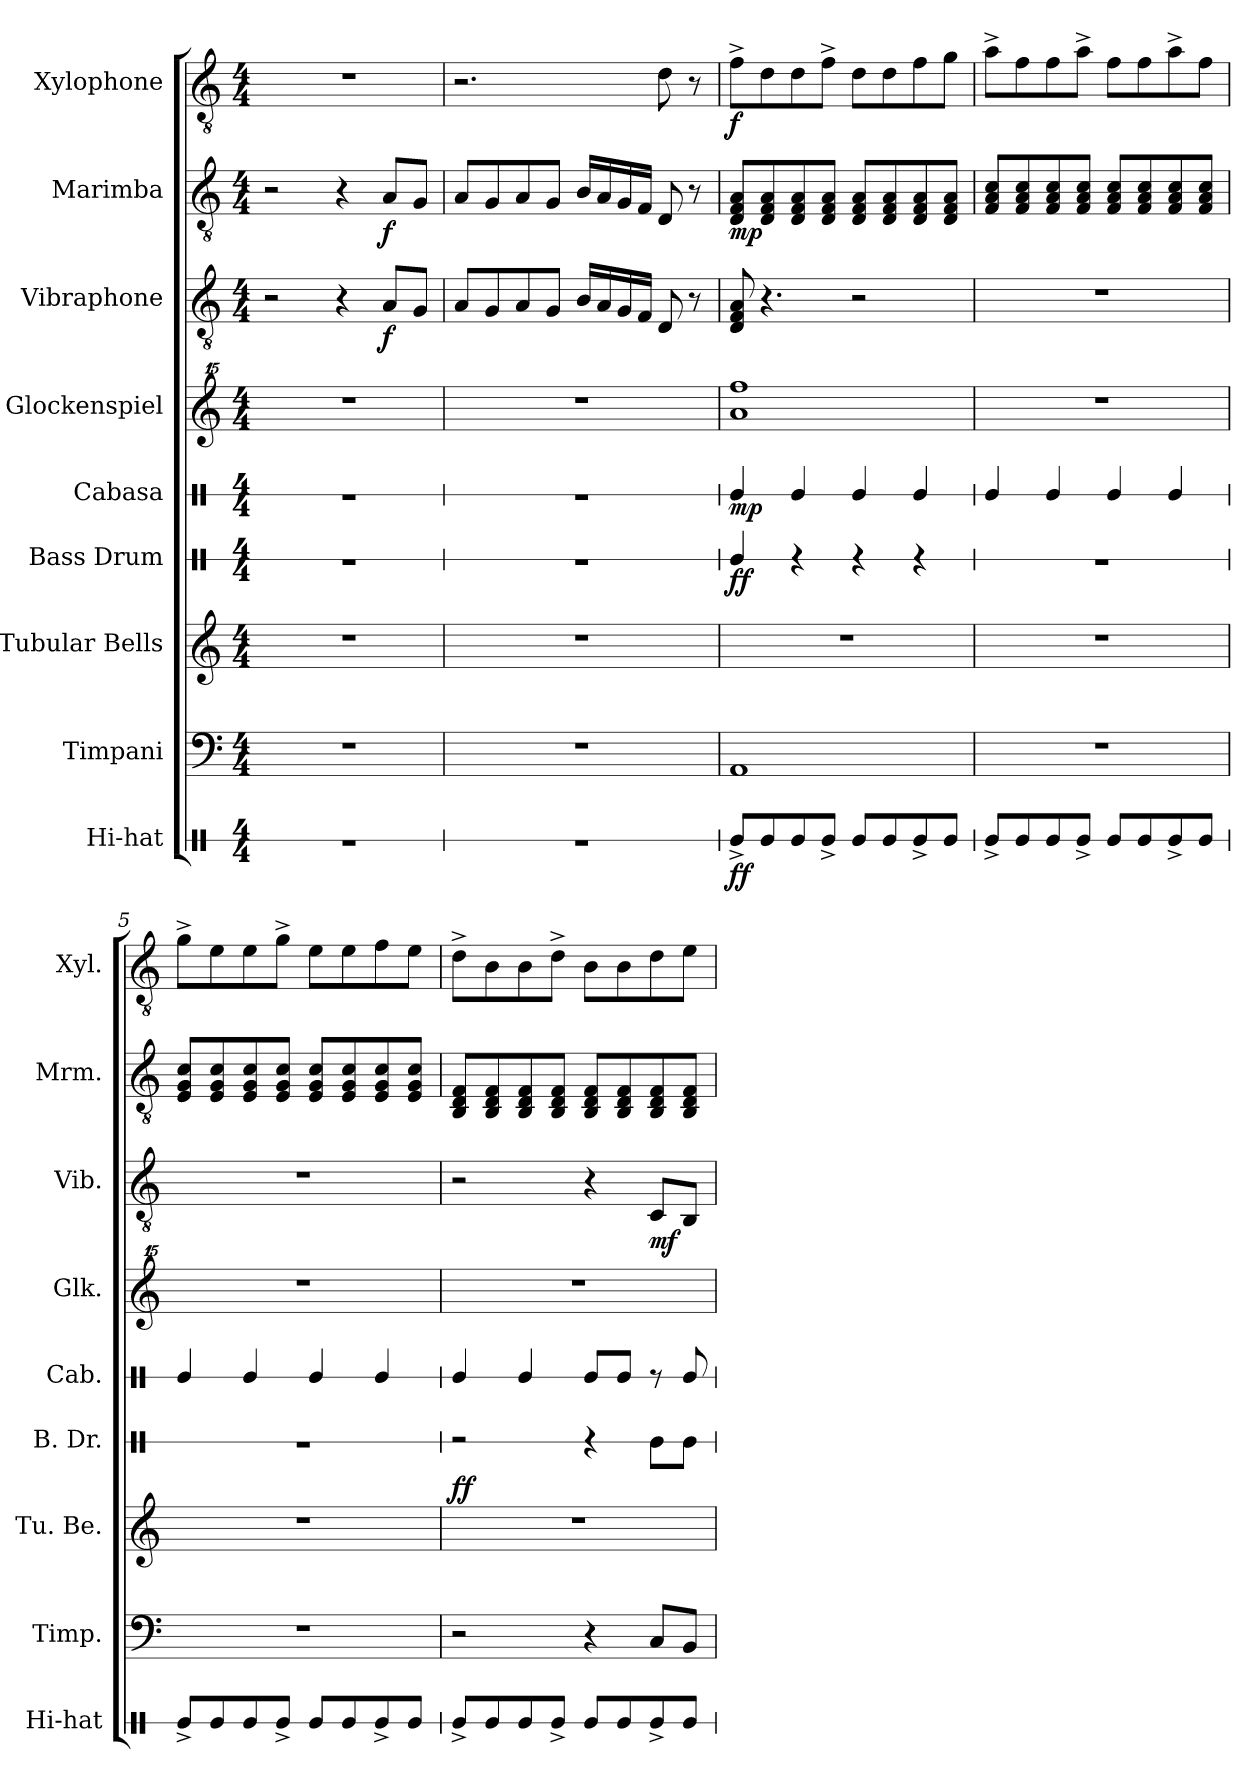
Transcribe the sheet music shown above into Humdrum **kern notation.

**kern	**dynam	**kern	**kern	**dynam	**kern	**dynam	**kern	**dynam	**kern	**kern	**dynam	**kern	**dynam	**kern	**dynam
*part9	*part9	*part8	*part7	*part7	*part6	*part6	*part5	*part5	*part4	*part3	*part3	*part2	*part2	*part1	*part1
*staff9	*staff9	*staff8	*staff7	*staff7	*staff6	*staff6	*staff5	*staff5	*staff4	*staff3	*staff3	*staff2	*staff2	*staff1	*staff1
*I"Hi-hat	*	*I"Timpani	*I"Tubular Bells	*	*I"Bass Drum	*	*I"Cabasa	*	*I"Glockenspiel	*I"Vibraphone	*	*I"Marimba	*	*I"Xylophone	*
*I'Hi-hat	*	*I'Timp.	*I'Tu. Be.	*	*I'B. Dr.	*	*I'Cab.	*	*I'Glk.	*I'Vib.	*	*I'Mrm.	*	*I'Xyl.	*
*stria1	*	*	*	*	*stria1	*	*stria1	*	*	*	*	*	*	*	*
*clefX	*	*clefF4	*clefG2	*	*clefX	*	*clefX	*	*clefG^^2	*clefGv2	*	*clefGv2	*	*clefGv2	*
*	*	*	*	*	*	*	*	*	*ITrd7c12	*	*	*	*	*	*
*k[]	*	*k[]	*k[]	*	*k[]	*	*k[]	*	*k[]	*k[]	*	*k[]	*	*k[]	*
*M4/4	*	*M4/4	*M4/4	*	*M4/4	*	*M4/4	*	*M4/4	*M4/4	*	*M4/4	*	*M4/4	*
*MM150	*	*MM150	*MM150	*	*MM150	*	*MM150	*	*MM150	*MM150	*	*MM150	*	*MM150	*
=1	=1	=1	=1	=1	=1	=1	=1	=1	=1	=1	=1	=1	=1	=1	=1
1r	.	1r	1r	.	1r	.	1r	.	1r	2r	.	2r	.	1r	.
.	.	.	.	.	.	.	.	.	.	4r	.	4r	.	.	.
!	!	!	!	!	!	!	!	!	!	!	!LO:DY:b	!	!LO:DY:b	!	!
.	.	.	.	.	.	.	.	.	.	8A/L	f	8A/L	f	.	.
.	.	.	.	.	.	.	.	.	.	8G/J	.	8G/J	.	.	.
=2	=2	=2	=2	=2	=2	=2	=2	=2	=2	=2	=2	=2	=2	=2	=2
1r	.	1r	1r	.	1r	.	1r	.	1r	8A/L	.	8A/L	.	2.r	.
.	.	.	.	.	.	.	.	.	.	8G/	.	8G/	.	.	.
.	.	.	.	.	.	.	.	.	.	8A/	.	8A/	.	.	.
.	.	.	.	.	.	.	.	.	.	8G/J	.	8G/J	.	.	.
.	.	.	.	.	.	.	.	.	.	16B/LL	.	16B/LL	.	.	.
.	.	.	.	.	.	.	.	.	.	16A/	.	16A/	.	.	.
.	.	.	.	.	.	.	.	.	.	16G/	.	16G/	.	.	.
.	.	.	.	.	.	.	.	.	.	16F/JJ	.	16F/JJ	.	.	.
.	.	.	.	.	.	.	.	.	.	8D/	.	8D/	.	8d\	.
.	.	.	.	.	.	.	.	.	.	8r	.	8r	.	8r	.
=3	=3	=3	=3	=3	=3	=3	=3	=3	=3	=3	=3	=3	=3	=3	=3
!	!LO:DY:b	!	!	!	!	!LO:DY:b	!	!LO:DY:b	!	!	!	!	!LO:DY:b	!	!LO:DY:b
8Re^/L	ff	1AA	1r	.	4Re/	ff	4Re/	mp	1aa 1fff	8D/ 8F/ 8A/	.	8D/ 8F/ 8A/L	mp	8f^\L	f
8Re/	.	.	.	.	.	.	.	.	.	4.r	.	8D/ 8F/ 8A/	.	8d\	.
8Re/	.	.	.	.	4r	.	4Re/	.	.	.	.	8D/ 8F/ 8A/	.	8d\	.
8Re^/J	.	.	.	.	.	.	.	.	.	.	.	8D/ 8F/ 8A/J	.	8f^\J	.
8Re/L	.	.	.	.	4r	.	4Re/	.	.	2r	.	8D/ 8F/ 8A/L	.	8d\L	.
8Re/	.	.	.	.	.	.	.	.	.	.	.	8D/ 8F/ 8A/	.	8d\	.
8Re^/	.	.	.	.	4r	.	4Re/	.	.	.	.	8D/ 8F/ 8A/	.	8f\	.
8Re/J	.	.	.	.	.	.	.	.	.	.	.	8D/ 8F/ 8A/J	.	8g\J	.
=4	=4	=4	=4	=4	=4	=4	=4	=4	=4	=4	=4	=4	=4	=4	=4
8Re^/L	.	1r	1r	.	1r	.	4Re/	.	1r	1r	.	8F/ 8A/ 8c/L	.	8a^\L	.
8Re/	.	.	.	.	.	.	.	.	.	.	.	8F/ 8A/ 8c/	.	8f\	.
8Re/	.	.	.	.	.	.	4Re/	.	.	.	.	8F/ 8A/ 8c/	.	8f\	.
8Re^/J	.	.	.	.	.	.	.	.	.	.	.	8F/ 8A/ 8c/J	.	8a^\J	.
8Re/L	.	.	.	.	.	.	4Re/	.	.	.	.	8F/ 8A/ 8c/L	.	8f\L	.
8Re/	.	.	.	.	.	.	.	.	.	.	.	8F/ 8A/ 8c/	.	8f\	.
8Re^/	.	.	.	.	.	.	4Re/	.	.	.	.	8F/ 8A/ 8c/	.	8a^\	.
8Re/J	.	.	.	.	.	.	.	.	.	.	.	8F/ 8A/ 8c/J	.	8f\J	.
!!LO:PB:g=z
=5	=5	=5	=5	=5	=5	=5	=5	=5	=5	=5	=5	=5	=5	=5	=5
8Re^/L	.	1r	1r	.	1r	.	4Re/	.	1r	1r	.	8E/ 8G/ 8c/L	.	8g^\L	.
8Re/	.	.	.	.	.	.	.	.	.	.	.	8E/ 8G/ 8c/	.	8e\	.
8Re/	.	.	.	.	.	.	4Re/	.	.	.	.	8E/ 8G/ 8c/	.	8e\	.
8Re^/J	.	.	.	.	.	.	.	.	.	.	.	8E/ 8G/ 8c/J	.	8g^\J	.
8Re/L	.	.	.	.	.	.	4Re/	.	.	.	.	8E/ 8G/ 8c/L	.	8e\L	.
8Re/	.	.	.	.	.	.	.	.	.	.	.	8E/ 8G/ 8c/	.	8e\	.
8Re^/	.	.	.	.	.	.	4Re/	.	.	.	.	8E/ 8G/ 8c/	.	8f\	.
8Re/J	.	.	.	.	.	.	.	.	.	.	.	8E/ 8G/ 8c/J	.	8e\J	.
=6	=6	=6	=6	=6	=6	=6	=6	=6	=6	=6	=6	=6	=6	=6	=6
!	!	!	!	!LO:DY:a	!	!	!	!	!	!	!	!	!	!	!
8Re^/L	.	2r	1r	ff	2r	.	4Re/	.	1r	2r	.	8BB/ 8D/ 8F/L	.	8d^\L	.
8Re/	.	.	.	.	.	.	.	.	.	.	.	8BB/ 8D/ 8F/	.	8B\	.
8Re/	.	.	.	.	.	.	4Re/	.	.	.	.	8BB/ 8D/ 8F/	.	8B\	.
8Re^/J	.	.	.	.	.	.	.	.	.	.	.	8BB/ 8D/ 8F/J	.	8d^\J	.
8Re/L	.	4r	.	.	4r	.	8Re/L	.	.	4r	.	8BB/ 8D/ 8F/L	.	8B\L	.
8Re/	.	.	.	.	.	.	8Re/J	.	.	.	.	8BB/ 8D/ 8F/	.	8B\	.
!	!	!	!	!	!	!	!	!	!	!	!LO:DY:b	!	!	!	!
8Re^/	.	8C/L	.	.	8Re\L	.	8r	.	.	8C/L	mf	8BB/ 8D/ 8F/	.	8d\	.
8Re/J	.	8BB/J	.	.	8Re\J	.	8Re/	.	.	8BB/J	.	8BB/ 8D/ 8F/J	.	8e\J	.
=	=	=	=	=	=	=	=	=	=	=	=	=	=	=	=
*-	*-	*-	*-	*-	*-	*-	*-	*-	*-	*-	*-	*-	*-	*-	*-
